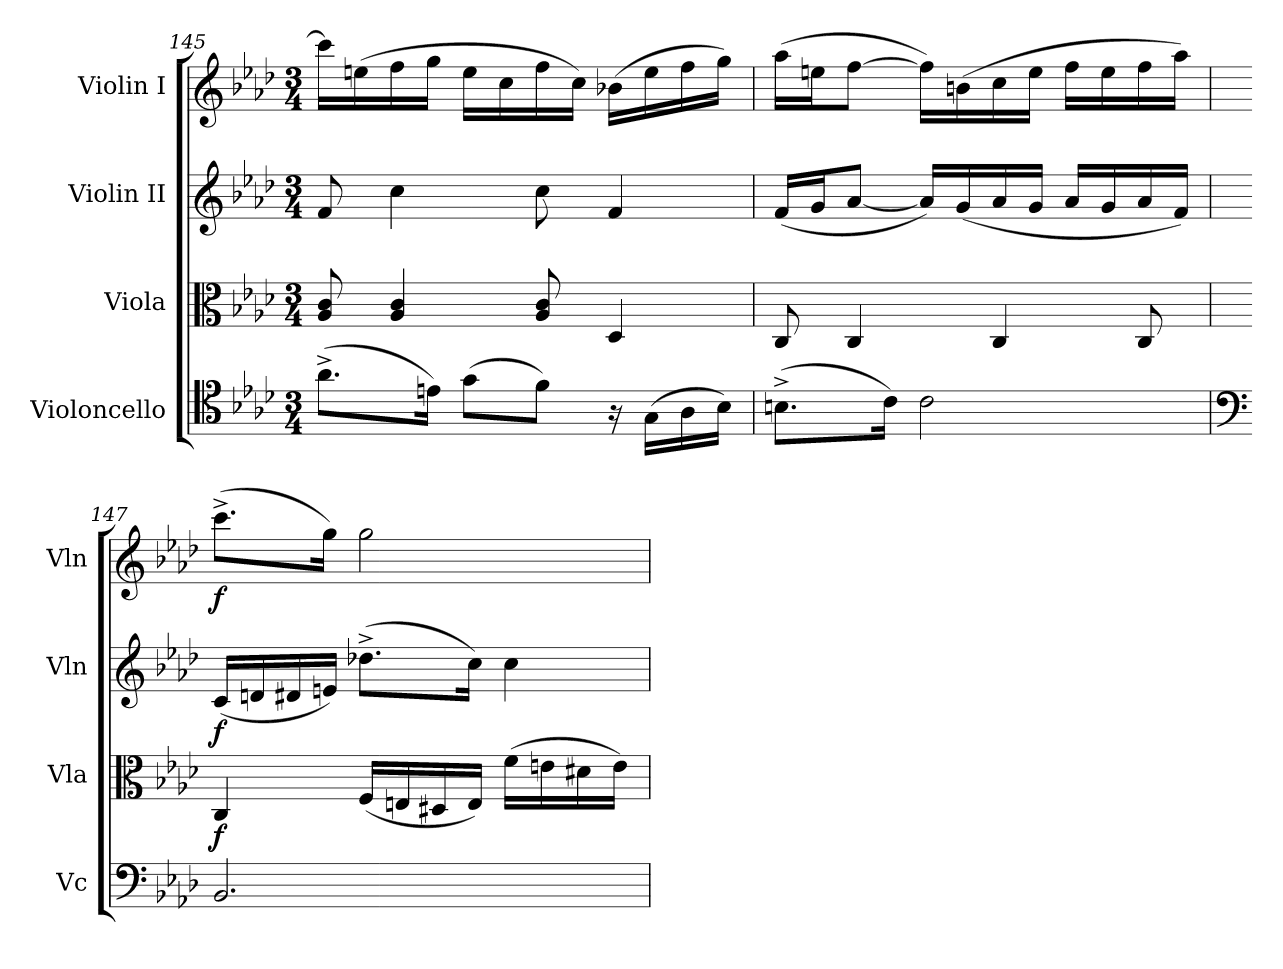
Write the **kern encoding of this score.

**kern	**kern	**dynam	**kern	**dynam	**kern	**dynam
*part4	*part3	*part3	*part2	*part2	*part1	*part1
*staff4	*staff3	*staff3	*staff2	*staff2	*staff1	*staff1
*I"Violoncello	*I"Viola	*	*I"Violin II	*	*I"Violin I	*
*I'Vc	*I'Vla	*	*I'Vln	*	*I'Vln	*
*clefC4	*clefC3	*	*clefG2	*	*clefG2	*
*k[b-e-a-d-]	*k[b-e-a-d-]	*	*k[b-e-a-d-]	*	*k[b-e-a-d-]	*
*M3/4	*M3/4	*	*M3/4	*	*M3/4	*
=145	=145	=145	=145	=145	=145	=145
(>8.a-^\L	8A-/ 8c/	.	8f/	.	16ccc\LL]	.
.	.	.	.	.	(>16een\	.
.	4A-/ 4c/	.	4cc\	.	16ff\	.
16en\Jk)	.	.	.	.	16gg\JJ	.
(>8g\L	.	.	.	.	16ee\LL	.
.	.	.	.	.	16cc\	.
8f\J)	8A-/ 8c/	.	8cc\	.	16ff\	.
.	.	.	.	.	16cc\JJ)	.
16r	4D-/	.	4f/	.	(>16b-X\LL	.
(>16G\LL	.	.	.	.	16ee\	.
16A-\	.	.	.	.	16ff\	.
16B-\JJ)	.	.	.	.	16gg\JJ)	.
=146	=146	=146	=146	=146	=146	=146
(>8.Bn^\L	8C/	.	(<16f/LL	.	(>16aa-\LL	.
.	.	.	16g/J	.	16een\J	.
.	4C/	.	[8a-/J	.	[8ff\J	.
16c\Jk)	.	.	.	.	.	.
2c\	.	.	16a-/LL])	.	16ff\LL])	.
.	.	.	(<16g/	.	(>16bn\	.
.	4C/	.	16a-/	.	16cc\	.
.	.	.	16g/JJ	.	16ee\JJ	.
.	.	.	16a-/LL	.	16ff\LL	.
.	.	.	16g/	.	16ee\	.
.	8C/	.	16a-/	.	16ff\	.
.	.	.	16f/JJ)	.	16aa-\JJ)	.
!!LO:PB:g=z
=147	=147	=147	=147	=147	=147	=147
*clefF4	*	*	*	*	*	*
!	!	!LO:DY:b	!	!LO:DY:b	!	!LO:DY:b
2.BB-/	4C/	f	(<16c/LL	f	(>8.ccc^\L	f
.	.	.	16dn/	.	.	.
.	.	.	16d#X/	.	.	.
.	.	.	16en/JJ)	.	16gg\Jk)	.
.	(<16F/LL	.	(>8.dd-X^\L	.	2gg\	.
.	16En/	.	.	.	.	.
.	16D#X/	.	.	.	.	.
.	16E/JJ)	.	16cc\Jk)	.	.	.
.	(>16f\LL	.	4cc\	.	.	.
.	16en\	.	.	.	.	.
.	16d#X\	.	.	.	.	.
.	16e\JJ)	.	.	.	.	.
=	=	=	=	=	=	=
*-	*-	*-	*-	*-	*-	*-
